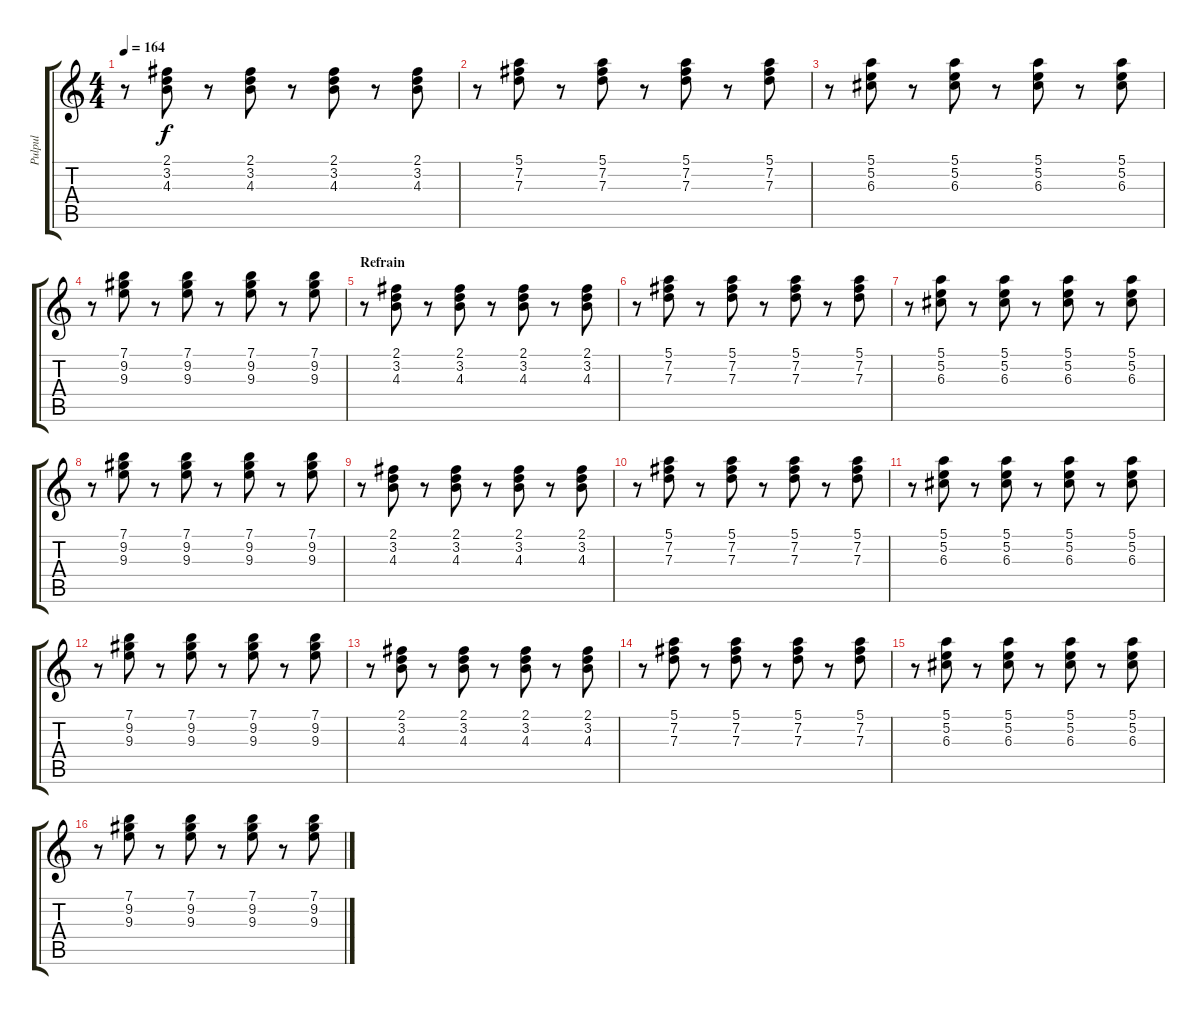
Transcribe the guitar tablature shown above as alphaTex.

\track ("Pulpul" "Pulpul") {instrument electricguitarclean}
\staff {score tabs}
\tuning (E4 B3 G3 D3 A2 E2) {hide}
\ts (4 4)
\tempo 164
\clef g2
\ks c
r.8{dy f} (2.1 3.2 4.3).8 r.8 (2.1 3.2 4.3).8 r.8 (2.1 3.2 4.3).8 r.8 (2.1 3.2 4.3).8 |
r.8 (5.1 7.2 7.3).8 r.8 (5.1 7.2 7.3).8 r.8 (5.1 7.2 7.3).8 r.8 (5.1 7.2 7.3).8 |
r.8 (5.1 5.2 6.3).8 r.8 (5.1 5.2 6.3).8 r.8 (5.1 5.2 6.3).8 r.8 (5.1 5.2 6.3).8 |
r.8 (7.1 9.2 9.3).8 r.8 (7.1 9.2 9.3).8 r.8 (7.1 9.2 9.3).8 r.8 (7.1 9.2 9.3).8 |
\section ("" "Refrain")
r.8 (2.1 3.2 4.3).8 r.8 (2.1 3.2 4.3).8 r.8 (2.1 3.2 4.3).8 r.8 (2.1 3.2 4.3).8 |
r.8 (5.1 7.2 7.3).8 r.8 (5.1 7.2 7.3).8 r.8 (5.1 7.2 7.3).8 r.8 (5.1 7.2 7.3).8 |
r.8 (5.1 5.2 6.3).8 r.8 (5.1 5.2 6.3).8 r.8 (5.1 5.2 6.3).8 r.8 (5.1 5.2 6.3).8 |
r.8 (7.1 9.2 9.3).8 r.8 (7.1 9.2 9.3).8 r.8 (7.1 9.2 9.3).8 r.8 (7.1 9.2 9.3).8 |
r.8 (2.1 3.2 4.3).8 r.8 (2.1 3.2 4.3).8 r.8 (2.1 3.2 4.3).8 r.8 (2.1 3.2 4.3).8 |
r.8 (5.1 7.2 7.3).8 r.8 (5.1 7.2 7.3).8 r.8 (5.1 7.2 7.3).8 r.8 (5.1 7.2 7.3).8 |
r.8 (5.1 5.2 6.3).8 r.8 (5.1 5.2 6.3).8 r.8 (5.1 5.2 6.3).8 r.8 (5.1 5.2 6.3).8 |
r.8 (7.1 9.2 9.3).8 r.8 (7.1 9.2 9.3).8 r.8 (7.1 9.2 9.3).8 r.8 (7.1 9.2 9.3).8 |
r.8 (2.1 3.2 4.3).8 r.8 (2.1 3.2 4.3).8 r.8 (2.1 3.2 4.3).8 r.8 (2.1 3.2 4.3).8 |
r.8 (5.1 7.2 7.3).8 r.8 (5.1 7.2 7.3).8 r.8 (5.1 7.2 7.3).8 r.8 (5.1 7.2 7.3).8 |
r.8 (5.1 5.2 6.3).8 r.8 (5.1 5.2 6.3).8 r.8 (5.1 5.2 6.3).8 r.8 (5.1 5.2 6.3).8 |
r.8 (7.1 9.2 9.3).8 r.8 (7.1 9.2 9.3).8 r.8 (7.1 9.2 9.3).8 r.8 (7.1 9.2 9.3).8
